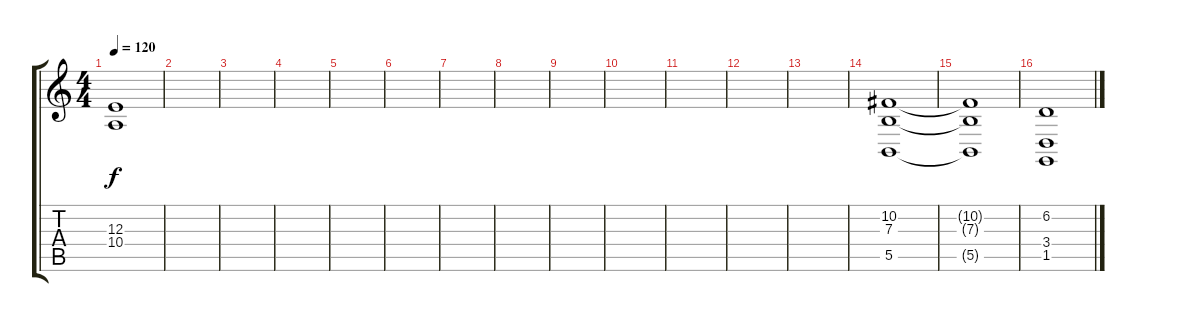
\track "" {instrument synthvoice}
\staff {score tabs}
\tuning (Db4 Ab3 E3 B2 Gb2 B1) {hide}
\ts (4 4)
\tempo 120
\clef g2
\ks c
(12.3{t} 10.4{t}).1{dy f} |
|
|
|
|
|
|
|
|
|
|
|
|
(10.2 7.3 5.5).1 |
(10.2{t} 7.3{t} 5.5{t}).1 |
(6.2 3.4 1.5).1
